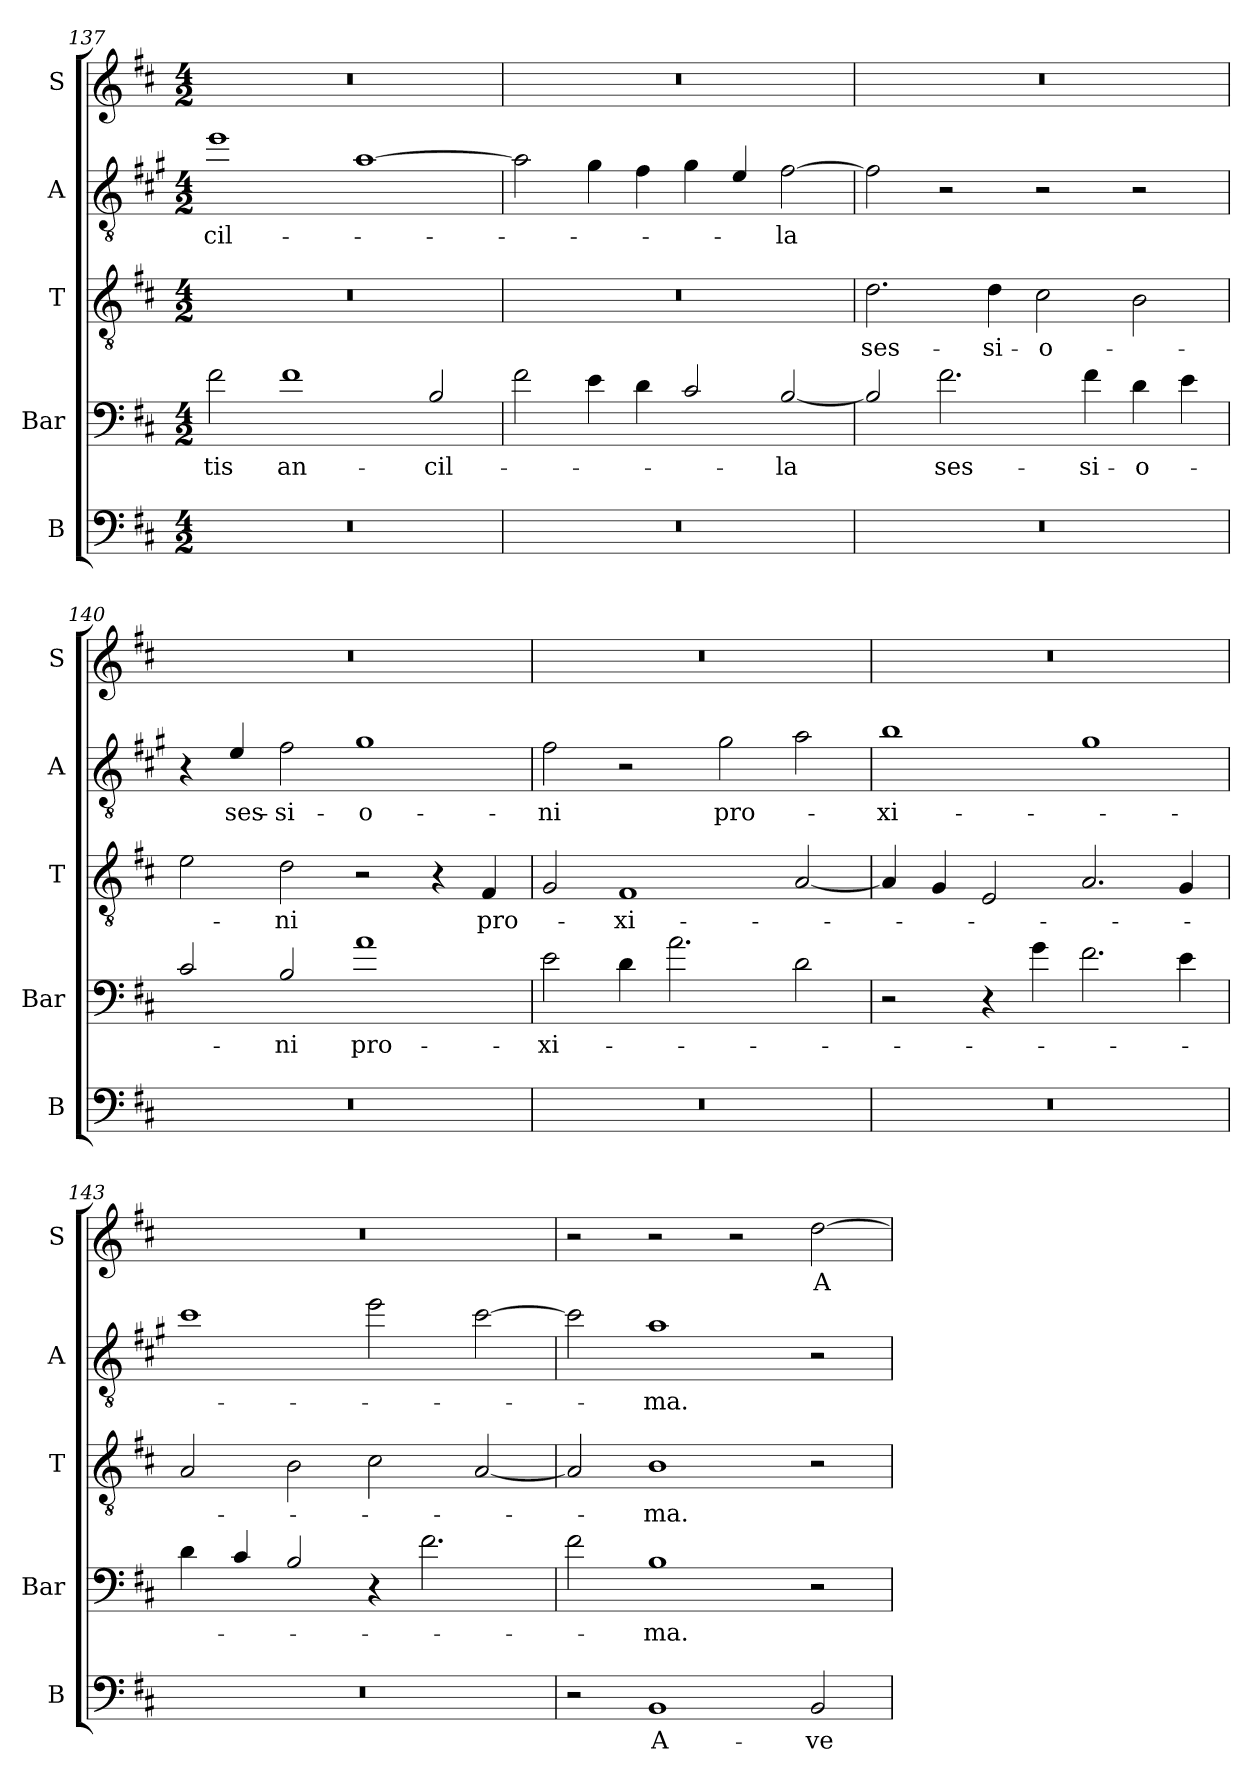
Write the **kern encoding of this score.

**kern	**text	**kern	**text	**kern	**text	**kern	**text	**kern	**text
*part5	*part5	*part4	*part4	*part3	*part3	*part2	*part2	*part1	*part1
*staff5	*staff5	*staff4	*staff4	*staff3	*staff3	*staff2	*staff2	*staff1	*staff1
*I"B	*	*I"Bar	*	*I"T	*	*I"A	*	*I"S	*
*I'B	*	*I'Bar	*	*I'T	*	*I'A	*	*I'S	*
*clefF4	*	*clefF4	*	*clefGv2	*	*clefGv2	*	*clefG2	*
*	*	*ITrd8c14	*	*	*	*ITrd4c7	*	*	*
*k[f#c#]	*	*k[f#c#]	*	*k[f#c#]	*	*k[f#c#]	*	*k[f#c#]	*
*M4/2	*	*M4/2	*	*M4/2	*	*M4/2	*	*M4/2	*
=137	=137	=137	=137	=137	=137	=137	=137	=137	=137
!	!	!	!LO:LY:b	!	!	!	!LO:LY:b	!	!
0r	.	2F#\	-tis	0r	.	1a	-cil-	0r	.
!	!	!	!LO:LY:b	!	!	!	!	!	!
.	.	1F#	an-	.	.	.	.	.	.
.	.	.	.	.	.	[1d	.	.	.
!	!	!	!LO:LY:b	!	!	!	!	!	!
.	.	2BB/	-cil-	.	.	.	.	.	.
!!LO:LB:g=z
=138	=138	=138	=138	=138	=138	=138	=138	=138	=138
0r	.	2F#\	.	0r	.	2d\]	.	0r	.
.	.	4E\	.	.	.	4c#\	.	.	.
.	.	4D\	.	.	.	4B\	.	.	.
.	.	2C#/	.	.	.	4c#\	.	.	.
.	.	.	.	.	.	4A/	.	.	.
!	!	!	!LO:LY:b	!	!	!	!LO:LY:b	!	!
.	.	[2BB/	-la	.	.	[2B\	-la	.	.
=139	=139	=139	=139	=139	=139	=139	=139	=139	=139
!	!	!	!	!	!LO:LY:b	!	!	!	!
0r	.	2BB/]	.	2.d\	ses-	2B\]	.	0r	.
!	!	!	!LO:LY:b	!	!	!	!	!	!
.	.	2.F#\	ses-	.	.	2r	.	.	.
!	!	!	!	!	!LO:LY:b	!	!	!	!
.	.	.	.	4d\	-si-	.	.	.	.
!	!	!	!	!	!LO:LY:b	!	!	!	!
.	.	.	.	2c#\	-o-	2r	.	.	.
!	!	!	!LO:LY:b	!	!	!	!	!	!
.	.	4F#\	-si-	.	.	.	.	.	.
!	!	!	!LO:LY:b	!	!	!	!	!	!
.	.	4D\	-o-	2B\	.	2r	.	.	.
.	.	4E\	.	.	.	.	.	.	.
=140	=140	=140	=140	=140	=140	=140	=140	=140	=140
0r	.	2C#/	.	2e\	.	4r	.	0r	.
!	!	!	!	!	!	!	!LO:LY:b	!	!
.	.	.	.	.	.	4A/	ses-	.	.
!	!	!	!LO:LY:b	!	!LO:LY:b	!	!LO:LY:b	!	!
.	.	2BB/	-ni	2d\	-ni	2B\	-si-	.	.
!	!	!	!LO:LY:b	!	!	!	!LO:LY:b	!	!
.	.	1A	pro-	2r	.	1c#	-o-	.	.
.	.	.	.	4r	.	.	.	.	.
!	!	!	!	!	!LO:LY:b	!	!	!	!
.	.	.	.	4F#/	pro-	.	.	.	.
=141	=141	=141	=141	=141	=141	=141	=141	=141	=141
!	!	!	!LO:LY:b	!	!	!	!LO:LY:b	!	!
0r	.	2E\	-xi-	2G/	.	2B\	-ni	0r	.
!	!	!	!	!	!LO:LY:b	!	!	!	!
.	.	4D\	.	1F#	-xi-	2r	.	.	.
.	.	2.A\	.	.	.	.	.	.	.
!	!	!	!	!	!	!	!LO:LY:b	!	!
.	.	.	.	.	.	2c#\	pro-	.	.
.	.	2D\	.	[2A/	.	2d\	.	.	.
=142	=142	=142	=142	=142	=142	=142	=142	=142	=142
!	!	!	!	!	!	!	!LO:LY:b	!	!
0r	.	2r	.	4A/]	.	1e	-xi-	0r	.
.	.	.	.	4G/	.	.	.	.	.
.	.	4r	.	2E/	.	.	.	.	.
.	.	4G\	.	.	.	.	.	.	.
.	.	2.F#\	.	2.A/	.	1c#	.	.	.
.	.	4E\	.	4G/	.	.	.	.	.
!!LO:PB:g=z
=143	=143	=143	=143	=143	=143	=143	=143	=143	=143
0r	.	4D\	.	2A/	.	1f#	.	0r	.
.	.	4C#/	.	.	.	.	.	.	.
.	.	2BB/	.	2B\	.	.	.	.	.
.	.	4r	.	2c#\	.	2a\	.	.	.
.	.	2.F#\	.	.	.	.	.	.	.
.	.	.	.	[2A/	.	[2f#\	.	.	.
=144	=144	=144	=144	=144	=144	=144	=144	=144	=144
2r	.	2F#\	.	2A/]	.	2f#\]	.	2r	.
!	!LO:LY:b	!	!LO:LY:b	!	!LO:LY:b	!	!LO:LY:b	!	!
1BB	A-	1BB	-ma.	1B	-ma.	1d	-ma.	2r	.
.	.	.	.	.	.	.	.	2r	.
!	!LO:LY:b	!	!	!	!	!	!	!	!LO:LY:b
2BB/	-ve	2r	.	2r	.	2r	.	[2dd\	A-
=	=	=	=	=	=	=	=	=	=
*-	*-	*-	*-	*-	*-	*-	*-	*-	*-
